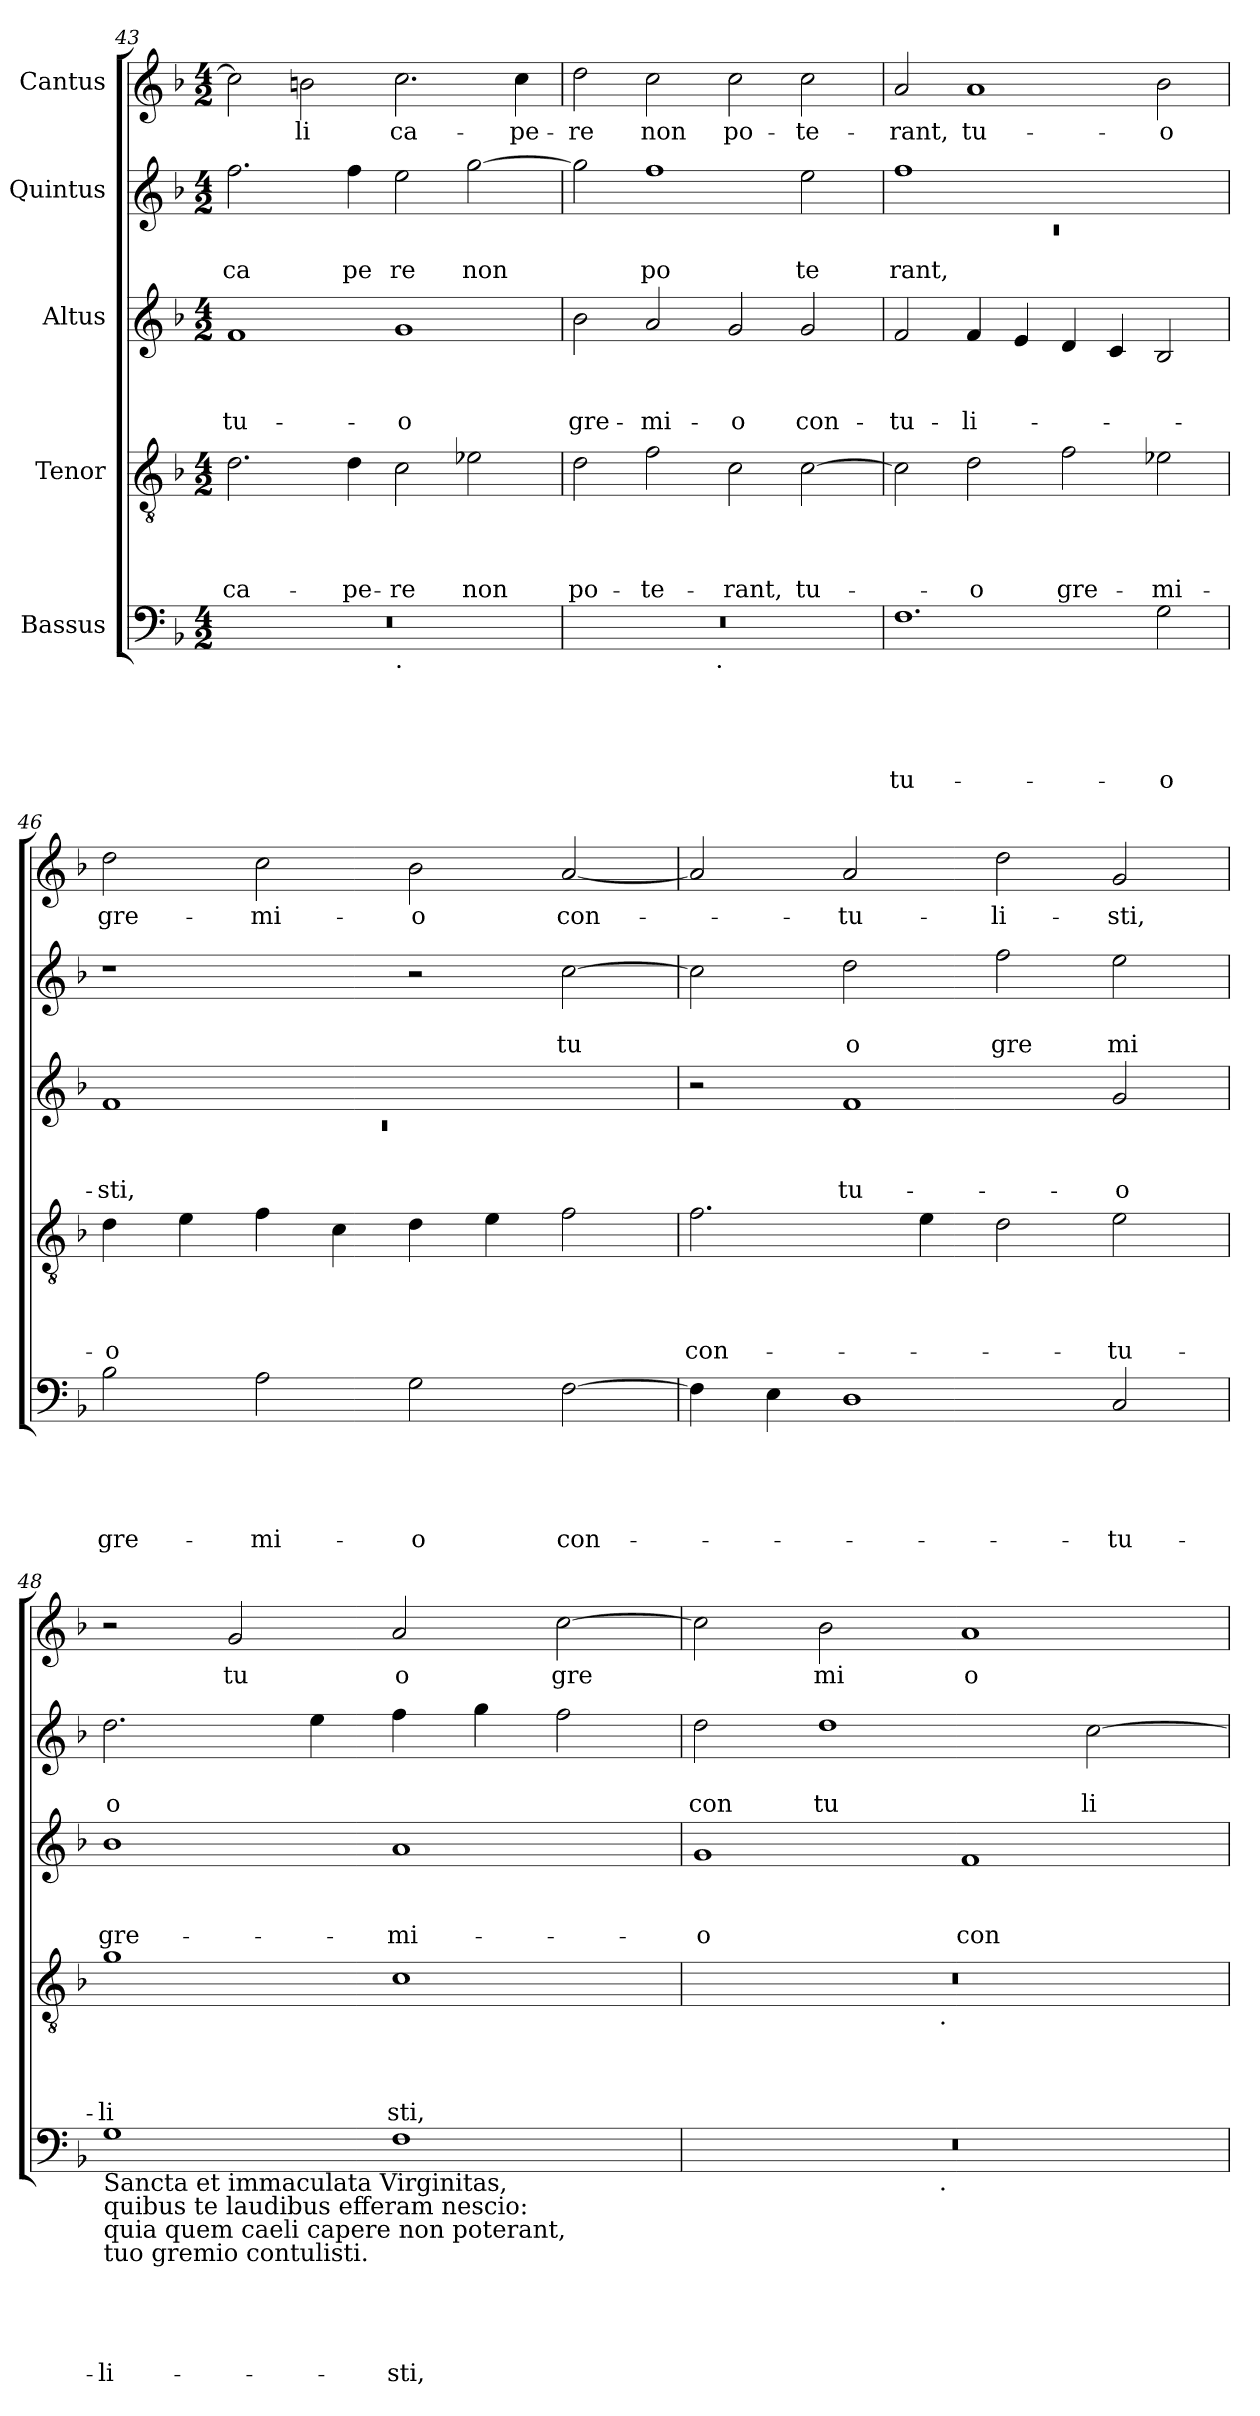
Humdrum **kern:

**kern	**text	**text	**text	**text	**text	**kern	**text	**text	**text	**text	**kern	**text	**text	**text	**kern	**text	**text	**kern	**text
*part5	*part5	*part5	*part5	*part5	*part5	*part4	*part4	*part4	*part4	*part4	*part3	*part3	*part3	*part3	*part2	*part2	*part2	*part1	*part1
*staff5	*staff5	*staff5	*staff5	*staff5	*staff5	*staff4	*staff4	*staff4	*staff4	*staff4	*staff3	*staff3	*staff3	*staff3	*staff2	*staff2	*staff2	*staff1	*staff1
*I"Bassus	*	*	*	*	*	*I"Tenor	*	*	*	*	*I"Altus	*	*	*	*I"Quintus	*	*	*I"Cantus	*
*clefF4	*	*	*	*	*	*clefGv2	*	*	*	*	*clefG2	*	*	*	*clefG2	*	*	*clefG2	*
*k[b-]	*	*	*	*	*	*k[b-]	*	*	*	*	*k[b-]	*	*	*	*k[b-]	*	*	*k[b-]	*
*F:	*	*	*	*	*	*F:	*	*	*	*	*F:	*	*	*	*F:	*	*	*F:	*
*M4/2	*	*	*	*	*	*M4/2	*	*	*	*	*M4/2	*	*	*	*M4/2	*	*	*M4/2	*
=43	=43	=43	=43	=43	=43	=43	=43	=43	=43	=43	=43	=43	=43	=43	=43	=43	=43	=43	=43
!	!	!	!	!	!	!	!	!	!	!LO:LY:b	!	!	!	!LO:LY:b	!	!	!LO:LY:b	!	!
*^	*	*	*	*	*	*	*	*	*	*	*	*	*	*	*	*	*	*	*
0r	1ryy	.	.	.	.	.	2.d\	.	.	.	ca-	1f	.	.	tu-	2.ff\	.	ca	2cc\]	.
!	!	!	!	!	!	!	!	!	!	!	!	!	!	!	!	!	!	!	!	!LO:LY:b
.	.	.	.	.	.	.	.	.	.	.	.	.	.	.	.	.	.	.	2bn\	-li
!	!	!	!	!	!	!	!	!	!	!	!LO:LY:b	!	!	!	!	!	!	!LO:LY:b	!	!
.	.	.	.	.	.	.	4d\	.	.	.	-pe-	.	.	.	.	4ff\	.	pe	.	.
!	!LO:TX:b:t=.	!	!	!	!	!	!	!	!	!	!	!	!	!	!	!	!	!	!	!
!	!	!	!	!	!	!	!	!	!	!	!LO:LY:b	!	!	!	!LO:LY:b	!	!	!LO:LY:b	!	!LO:LY:b
.	1ryy	.	.	.	.	.	2c\	.	.	.	-re	1g	.	.	-o	2ee\	.	re	2.cc\	ca-
!	!	!	!	!	!	!	!	!	!	!	!LO:LY:b	!	!	!	!	!	!	!LO:LY:b	!	!
.	.	.	.	.	.	.	2e-X\	.	.	.	non	.	.	.	.	[>2gg\	.	non	.	.
!	!	!	!	!	!	!	!	!	!	!	!	!	!	!	!	!	!	!	!	!LO:LY:b
.	.	.	.	.	.	.	.	.	.	.	.	.	.	.	.	.	.	.	4cc\	-pe-
=44	=44	=44	=44	=44	=44	=44	=44	=44	=44	=44	=44	=44	=44	=44	=44	=44	=44	=44	=44	=44
!	!	!	!	!	!	!	!	!	!	!	!LO:LY:b	!	!	!	!LO:LY:b	!	!	!	!	!LO:LY:b
0r	2ryy	.	.	.	.	.	2d\	.	.	.	po-	2b-\	.	.	gre-	2gg\]	.	.	2dd\	-re
!	!	!	!	!	!	!	!	!	!	!	!LO:LY:b	!	!	!	!LO:LY:b	!	!	!LO:LY:b	!	!LO:LY:b
.	4...ryy	.	.	.	.	.	2f\	.	.	.	-te-	2a/	.	.	-mi-	1ff	.	po	2cc\	non
!	!LO:TX:b:t=.	!	!	!	!	!	!	!	!	!	!	!	!	!	!	!	!	!	!	!
.	1ryy	.	.	.	.	.	.	.	.	.	.	.	.	.	.	.	.	.	.	.
!	!	!	!	!	!	!	!	!	!	!	!LO:LY:b	!	!	!	!LO:LY:b	!	!	!	!	!LO:LY:b
.	.	.	.	.	.	.	2c\	.	.	.	-rant,	2g/	.	.	-o	.	.	.	2cc\	po-
!	!	!	!	!	!	!	!	!	!	!	!LO:LY:b	!	!	!	!LO:LY:b	!	!	!LO:LY:b	!	!LO:LY:b
.	.	.	.	.	.	.	[>2c\	.	.	.	tu-	2g/	.	.	con-	2ee\	.	te	2cc\	-te-
.	32ryy	.	.	.	.	.	.	.	.	.	.	.	.	.	.	.	.	.	.	.
=45	=45	=45	=45	=45	=45	=45	=45	=45	=45	=45	=45	=45	=45	=45	=45	=45	=45	=45	=45	=45
*	*	*	*	*	*	*	*	*	*	*	*	*	*	*	*	*^	*	*	*	*
!	!	!	!	!	!	!LO:LY:b	!	!	!	!	!	!	!	!	!LO:LY:b	!	!LO:N:vis=1	!	!LO:LY:b	!	!LO:LY:b
*v	*v	*	*	*	*	*	*	*	*	*	*	*	*	*	*	*	*	*	*	*	*
1.F	.	.	.	.	tu-	2c\]	.	.	.	.	2f/	.	.	-tu-	1ff	0rc	.	rant,	2a/	-rant,
!	!	!	!	!	!	!	!	!	!	!LO:LY:b	!	!	!	!LO:LY:b	!	!	!	!	!	!LO:LY:b
.	.	.	.	.	.	2d\	.	.	.	-o	4f/	.	.	-li-	.	.	.	.	1a	tu-
.	.	.	.	.	.	.	.	.	.	.	4e/	.	.	.	.	.	.	.	.	.
!	!	!	!	!	!	!	!	!	!	!LO:LY:b	!	!	!	!	!	!	!	!	!	!
.	.	.	.	.	.	2f\	.	.	.	gre-	4d/	.	.	.	1ryy	.	.	.	.	.
.	.	.	.	.	.	.	.	.	.	.	4c/	.	.	.	.	.	.	.	.	.
!	!	!	!	!	!LO:LY:b	!	!	!	!	!LO:LY:b	!	!	!	!	!	!	!	!	!	!LO:LY:b
2G\	.	.	.	.	-o	2e-X\	.	.	.	-mi-	2B-/	.	.	.	.	.	.	.	2b-\	-o
*	*	*	*	*	*	*	*	*	*	*	*	*	*	*	*v	*v	*	*	*	*
=46	=46	=46	=46	=46	=46	=46	=46	=46	=46	=46	=46	=46	=46	=46	=46	=46	=46	=46	=46
*	*	*	*	*	*	*	*	*	*	*	*^	*	*	*	*	*	*	*	*
!	!	!	!	!	!LO:LY:b	!	!	!	!	!LO:LY:b	!	!LO:N:vis=1	!	!	!LO:LY:b	!	!	!	!	!LO:LY:b
2B-\	.	.	.	.	gre-	4d\	.	.	.	-o	1f	0rc	.	.	-sti,	1r	.	.	2dd\	gre-
.	.	.	.	.	.	4e\	.	.	.	.	.	.	.	.	.	.	.	.	.	.
!	!	!	!	!	!LO:LY:b	!	!	!	!	!	!	!	!	!	!	!	!	!	!	!LO:LY:b
2A\	.	.	.	.	-mi-	4f\	.	.	.	.	.	.	.	.	.	.	.	.	2cc\	-mi-
.	.	.	.	.	.	4c\	.	.	.	.	.	.	.	.	.	.	.	.	.	.
!	!	!	!	!	!LO:LY:b	!	!	!	!	!	!	!	!	!	!	!	!	!	!	!LO:LY:b
2G\	.	.	.	.	-o	4d\	.	.	.	.	1ryy	.	.	.	.	2r	.	.	2b-\	-o
.	.	.	.	.	.	4e\	.	.	.	.	.	.	.	.	.	.	.	.	.	.
!	!	!	!	!	!LO:LY:b	!	!	!	!	!	!	!	!	!	!	!	!	!LO:LY:b	!	!LO:LY:b
[>2F\	.	.	.	.	con-	2f\	.	.	.	.	.	.	.	.	.	[>2cc\	.	tu	[<2a/	con-
*	*	*	*	*	*	*	*	*	*	*	*v	*v	*	*	*	*	*	*	*	*
=47	=47	=47	=47	=47	=47	=47	=47	=47	=47	=47	=47	=47	=47	=47	=47	=47	=47	=47	=47
!	!	!	!	!	!	!	!	!	!	!LO:LY:b	!	!	!	!	!	!	!	!	!
4F\]	.	.	.	.	.	2.f\	.	.	.	con-	2r	.	.	.	2cc\]	.	.	2a/]	.
4E\	.	.	.	.	.	.	.	.	.	.	.	.	.	.	.	.	.	.	.
!	!	!	!	!	!	!	!	!	!	!	!	!	!	!LO:LY:b	!	!	!LO:LY:b	!	!LO:LY:b
1D	.	.	.	.	.	.	.	.	.	.	1f	.	.	tu-	2dd\	.	o	2a/	-tu-
.	.	.	.	.	.	4e\	.	.	.	.	.	.	.	.	.	.	.	.	.
!	!	!	!	!	!	!	!	!	!	!	!	!	!	!	!	!	!LO:LY:b	!	!LO:LY:b
.	.	.	.	.	.	2d\	.	.	.	.	.	.	.	.	2ff\	.	gre	2dd\	-li-
!	!	!	!	!	!LO:LY:b	!	!	!	!	!LO:LY:b	!	!	!	!LO:LY:b	!	!	!LO:LY:b	!	!LO:LY:b
2C/	.	.	.	.	-tu-	2e\	.	.	.	-tu-	2g/	.	.	-o	2ee\	.	mi	2g/	-sti,
!!LO:PB:g=z
=48	=48	=48	=48	=48	=48	=48	=48	=48	=48	=48	=48	=48	=48	=48	=48	=48	=48	=48	=48
!LO:TX:b:t=Sancta et immaculata Virginitas,\nquibus te laudibus efferam nescio&colon;\nquia quem caeli capere non poterant,\ntuo gremio contulisti.	!	!	!	!	!	!	!	!	!	!	!	!	!	!	!	!	!	!	!
!	!	!	!	!	!LO:LY:b	!	!	!	!	!LO:LY:b	!	!	!	!LO:LY:b	!	!	!LO:LY:b	!	!
1G	.	.	.	.	-li-	1g	.	.	.	-li	1b-	.	.	gre-	2.dd\	.	o	2r	.
!	!	!	!	!	!	!	!	!	!	!	!	!	!	!	!	!	!	!	!LO:LY:b
.	.	.	.	.	.	.	.	.	.	.	.	.	.	.	.	.	.	2g/	tu
.	.	.	.	.	.	.	.	.	.	.	.	.	.	.	4ee\	.	.	.	.
!	!	!	!	!	!LO:LY:b	!	!	!	!	!LO:LY:b	!	!	!	!LO:LY:b	!	!	!	!	!LO:LY:b
1F	.	.	.	.	-sti,	1c	.	.	.	sti,	1a	.	.	-mi-	4ff\	.	.	2a/	o
.	.	.	.	.	.	.	.	.	.	.	.	.	.	.	4gg\	.	.	.	.
!	!	!	!	!	!	!	!	!	!	!	!	!	!	!	!	!	!	!	!LO:LY:b
.	.	.	.	.	.	.	.	.	.	.	.	.	.	.	2ff\	.	.	[>2cc\	gre
=49	=49	=49	=49	=49	=49	=49	=49	=49	=49	=49	=49	=49	=49	=49	=49	=49	=49	=49	=49
!	!	!	!	!	!	!	!	!	!	!	!	!	!	!LO:LY:b	!	!	!LO:LY:b	!	!
*^	*	*	*	*	*	*^	*	*	*	*	*	*	*	*	*	*	*	*	*
0r	2ryy	.	.	.	.	.	0r	2ryy	.	.	.	.	1g	.	.	-o	2dd\	.	con	2cc\]	.
!	!	!	!	!	!	!	!	!	!	!	!	!	!	!	!	!	!	!	!LO:LY:b	!	!LO:LY:b
.	4...ryy	.	.	.	.	.	.	4...ryy	.	.	.	.	.	.	.	.	1dd	.	tu	2b-\	mi
!	!	!	!	!	!	!	!	!LO:TX:b:t=.	!	!	!	!	!	!	!	!	!	!	!	!	!
!	!LO:TX:b:t=.	!	!	!	!	!	!	!	!	!	!	!	!	!	!	!	!	!	!	!	!
.	1ryy	.	.	.	.	.	.	1ryy	.	.	.	.	.	.	.	.	.	.	.	.	.
!	!	!	!	!	!	!	!	!	!	!	!	!	!	!	!	!LO:LY:b	!	!	!	!	!LO:LY:b
.	.	.	.	.	.	.	.	.	.	.	.	.	1f	.	.	con-	.	.	.	1a	o
!	!	!	!	!	!	!	!	!	!	!	!	!	!	!	!	!	!	!	!LO:LY:b	!	!
.	.	.	.	.	.	.	.	.	.	.	.	.	.	.	.	.	[>2cc\	.	li	.	.
.	32ryy	.	.	.	.	.	.	32ryy	.	.	.	.	.	.	.	.	.	.	.	.	.
*v	*v	*	*	*	*	*	*	*	*	*	*	*	*	*	*	*	*	*	*	*	*
*	*	*	*	*	*	*v	*v	*	*	*	*	*	*	*	*	*	*	*	*	*
=	=	=	=	=	=	=	=	=	=	=	=	=	=	=	=	=	=	=	=
*-	*-	*-	*-	*-	*-	*-	*-	*-	*-	*-	*-	*-	*-	*-	*-	*-	*-	*-	*-
